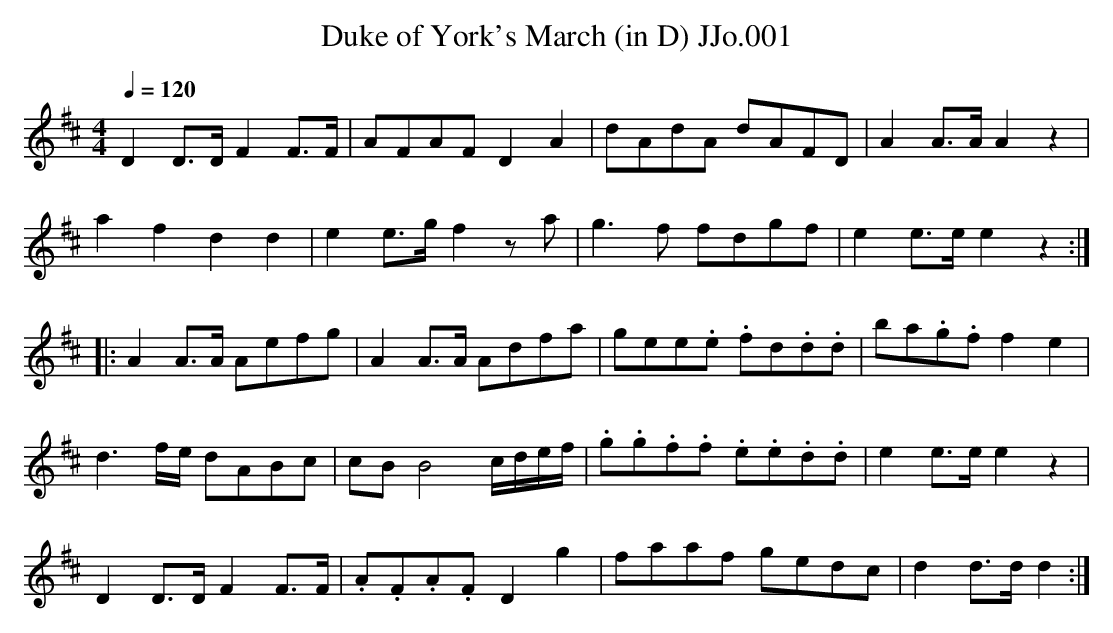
X:1
T:Duke of York's March (in D) JJo.001
M:4/4
L:1/8
Q:1/4=120
K:D major
D2D>D F2F>F|AFAFD2A2|dAdA dAFD|A2A>AA2z2|!
a2f2d2d2|e2 e>g f2 z a|g3f fdgf|e2e>ee2z2:|!
|:A2A>A Aefg|A2A>A Adfa|gee.e. fd.d.d|ba.g.f f2e2|!
d3f/e/ dABc|cB B4 c/d/e/f/|.g.g.f.f .e.e.d.d|e2e>e e2z2|!
D2D>D F2F>F|.A.F.A.FD2g2|faaf gedc|d2d>d d2:|
